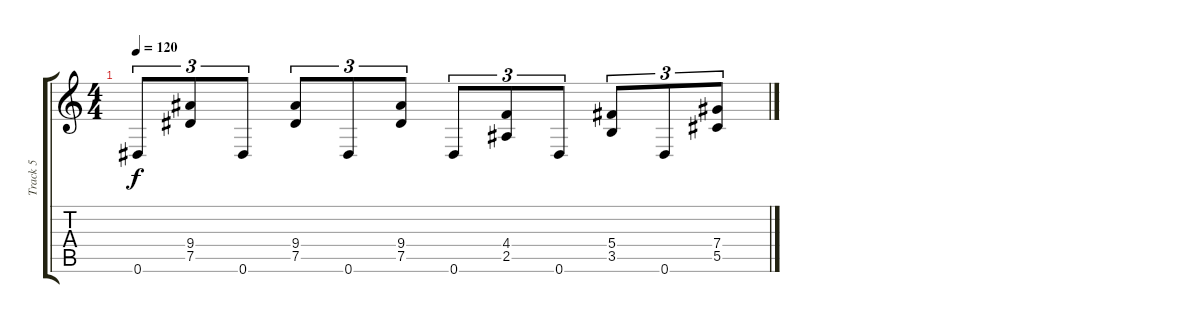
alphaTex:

\track ("Track 5" "Track 5") {instrument overdrivenguitar}
\staff {score tabs}
\tuning (Eb4 Bb3 Gb3 Db3 Ab2 Eb2) {hide}
\ts (4 4)
\tempo 120
\clef g2
\ks c
0.6.8{tu (3 2) dy f} (9.4 7.5).8{tu (3 2)} 0.6.8{tu (3 2)} (9.4 7.5).8{tu (3 2)} 0.6.8{tu (3 2)} (9.4 7.5).8{tu (3 2)} 0.6.8{tu (3 2)} (4.4 2.5).8{tu (3 2)} 0.6.8{tu (3 2)} (5.4 3.5).8{tu (3 2)} 0.6.8{tu (3 2)} (7.4 5.5).8{tu (3 2)}
